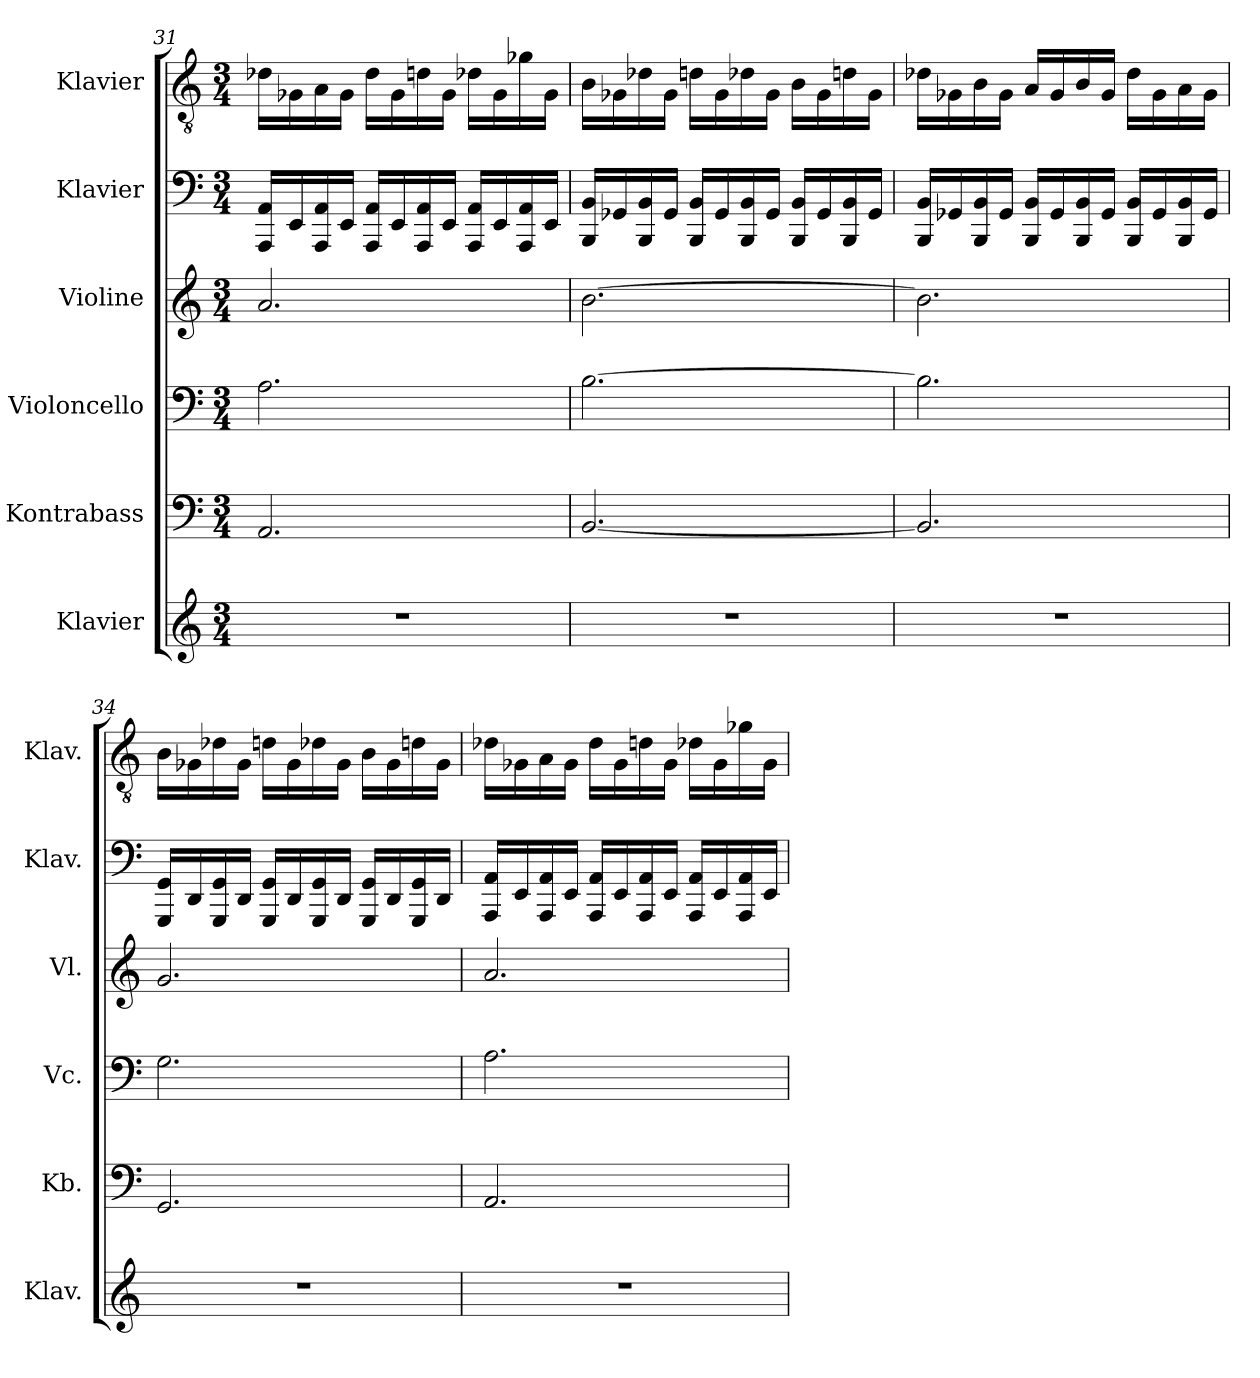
**kern	**kern	**kern	**kern	**kern	**kern
*part6	*part5	*part4	*part3	*part2	*part1
*staff6	*staff5	*staff4	*staff3	*staff2	*staff1
*I"Klavier	*I"Kontrabass	*I"Violoncello	*I"Violine	*I"Klavier	*I"Klavier
*I'Klav.	*I'Kb.	*I'Vc.	*I'Vl.	*I'Klav.	*I'Klav.
*clefG2	*clefF4	*clefF4	*clefG2	*clefF4	*clefGv2
*	*ITrd7c12	*	*	*	*
*k[]	*k[]	*k[]	*k[]	*k[]	*k[]
*M3/4	*M3/4	*M3/4	*M3/4	*M3/4	*M3/4
=31	=31	=31	=31	=31	=31
2.r	2.AAA/	2.A\	2.a/	16AAA/ 16AA/LL	16d-X\LL
.	.	.	.	16EE/	16G-X\
.	.	.	.	16AAA/ 16AA/	16A\
.	.	.	.	16EE/JJ	16G-\JJ
.	.	.	.	16AAA/ 16AA/LL	16d-\LL
.	.	.	.	16EE/	16G-\
.	.	.	.	16AAA/ 16AA/	16dn\
.	.	.	.	16EE/JJ	16G-\JJ
.	.	.	.	16AAA/ 16AA/LL	16d-X\LL
.	.	.	.	16EE/	16G-\
.	.	.	.	16AAA/ 16AA/	16g-X\
.	.	.	.	16EE/JJ	16G-\JJ
!!LO:LB:g=z
=32	=32	=32	=32	=32	=32
2.r	[2.BBB/	[2.B\	[2.b\	16BBB/ 16BB/LL	16B\LL
.	.	.	.	16GG-X/	16G-X\
.	.	.	.	16BBB/ 16BB/	16d-X\
.	.	.	.	16GG-/JJ	16G-\JJ
.	.	.	.	16BBB/ 16BB/LL	16dn\LL
.	.	.	.	16GG-/	16G-\
.	.	.	.	16BBB/ 16BB/	16d-X\
.	.	.	.	16GG-/JJ	16G-\JJ
.	.	.	.	16BBB/ 16BB/LL	16B\LL
.	.	.	.	16GG-/	16G-\
.	.	.	.	16BBB/ 16BB/	16dn\
.	.	.	.	16GG-/JJ	16G-\JJ
=33	=33	=33	=33	=33	=33
2.r	2.BBB/]	2.B\]	2.b\]	16BBB/ 16BB/LL	16d-X\LL
.	.	.	.	16GG-X/	16G-X\
.	.	.	.	16BBB/ 16BB/	16B\
.	.	.	.	16GG-/JJ	16G-\JJ
.	.	.	.	16BBB/ 16BB/LL	16A/LL
.	.	.	.	16GG-/	16G-/
.	.	.	.	16BBB/ 16BB/	16B/
.	.	.	.	16GG-/JJ	16G-/JJ
.	.	.	.	16BBB/ 16BB/LL	16d-\LL
.	.	.	.	16GG-/	16G-\
.	.	.	.	16BBB/ 16BB/	16A\
.	.	.	.	16GG-/JJ	16G-\JJ
!!LO:PB:g=z
=34	=34	=34	=34	=34	=34
2.r	2.GGG/	2.G\	2.g/	16GGG/ 16GG/LL	16B\LL
.	.	.	.	16DD/	16G-X\
.	.	.	.	16GGG/ 16GG/	16d-X\
.	.	.	.	16DD/JJ	16G-\JJ
.	.	.	.	16GGG/ 16GG/LL	16dn\LL
.	.	.	.	16DD/	16G-\
.	.	.	.	16GGG/ 16GG/	16d-X\
.	.	.	.	16DD/JJ	16G-\JJ
.	.	.	.	16GGG/ 16GG/LL	16B\LL
.	.	.	.	16DD/	16G-\
.	.	.	.	16GGG/ 16GG/	16dn\
.	.	.	.	16DD/JJ	16G-\JJ
=35	=35	=35	=35	=35	=35
2.r	2.AAA/	2.A\	2.a/	16AAA/ 16AA/LL	16d-X\LL
.	.	.	.	16EE/	16G-X\
.	.	.	.	16AAA/ 16AA/	16A\
.	.	.	.	16EE/JJ	16G-\JJ
.	.	.	.	16AAA/ 16AA/LL	16d-\LL
.	.	.	.	16EE/	16G-\
.	.	.	.	16AAA/ 16AA/	16dn\
.	.	.	.	16EE/JJ	16G-\JJ
.	.	.	.	16AAA/ 16AA/LL	16d-X\LL
.	.	.	.	16EE/	16G-\
.	.	.	.	16AAA/ 16AA/	16g-X\
.	.	.	.	16EE/JJ	16G-\JJ
=	=	=	=	=	=
*-	*-	*-	*-	*-	*-
